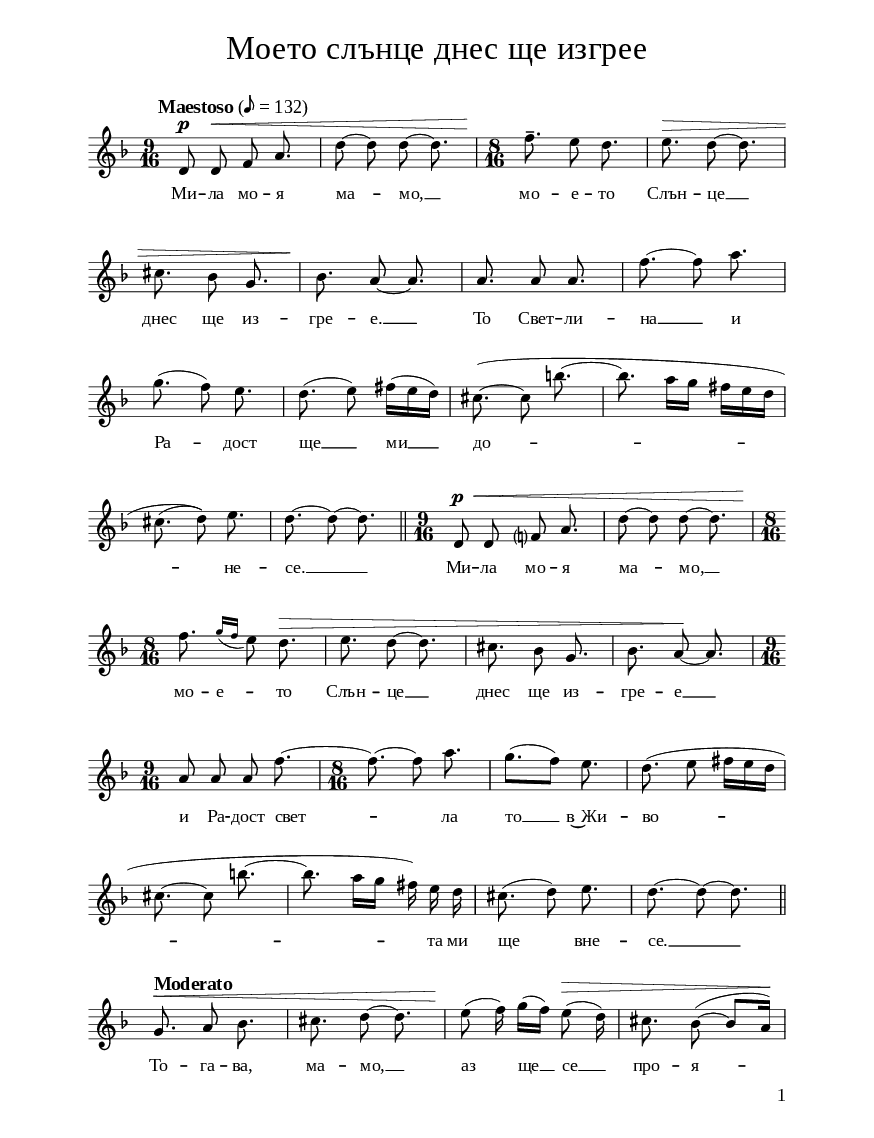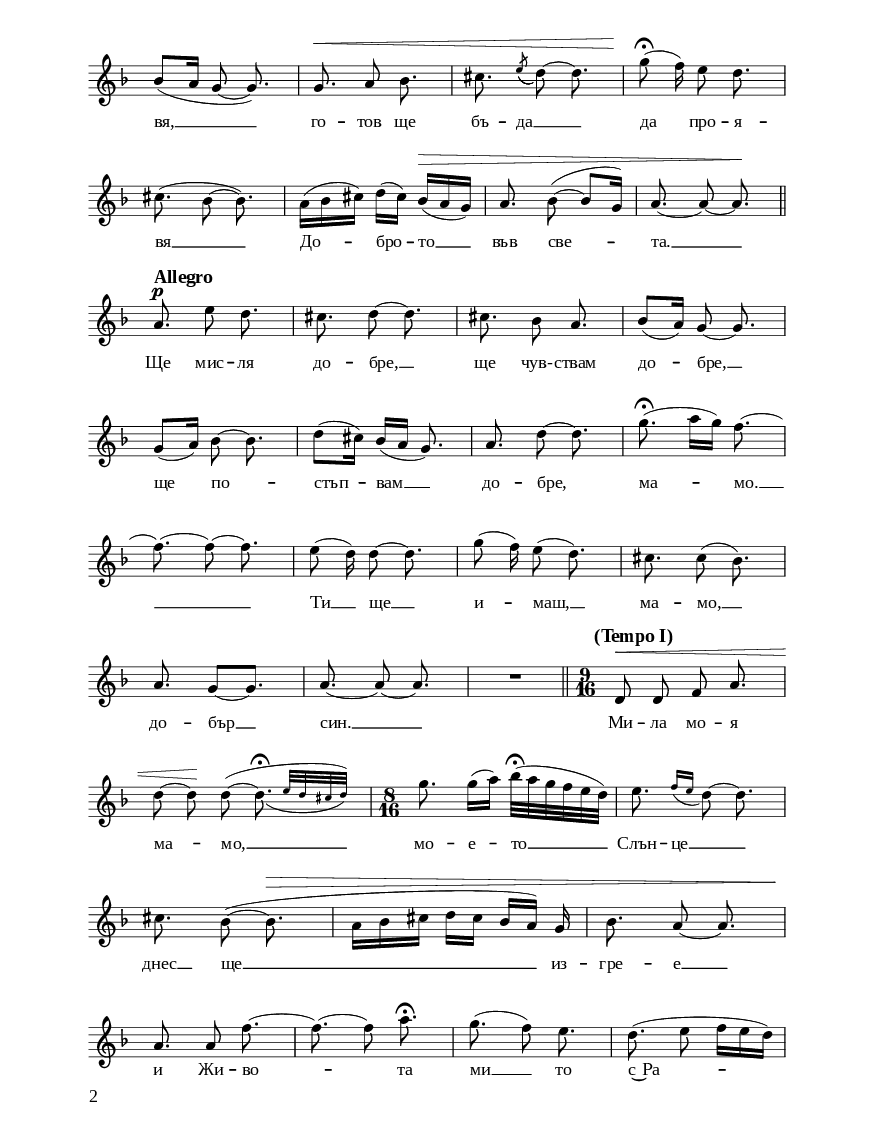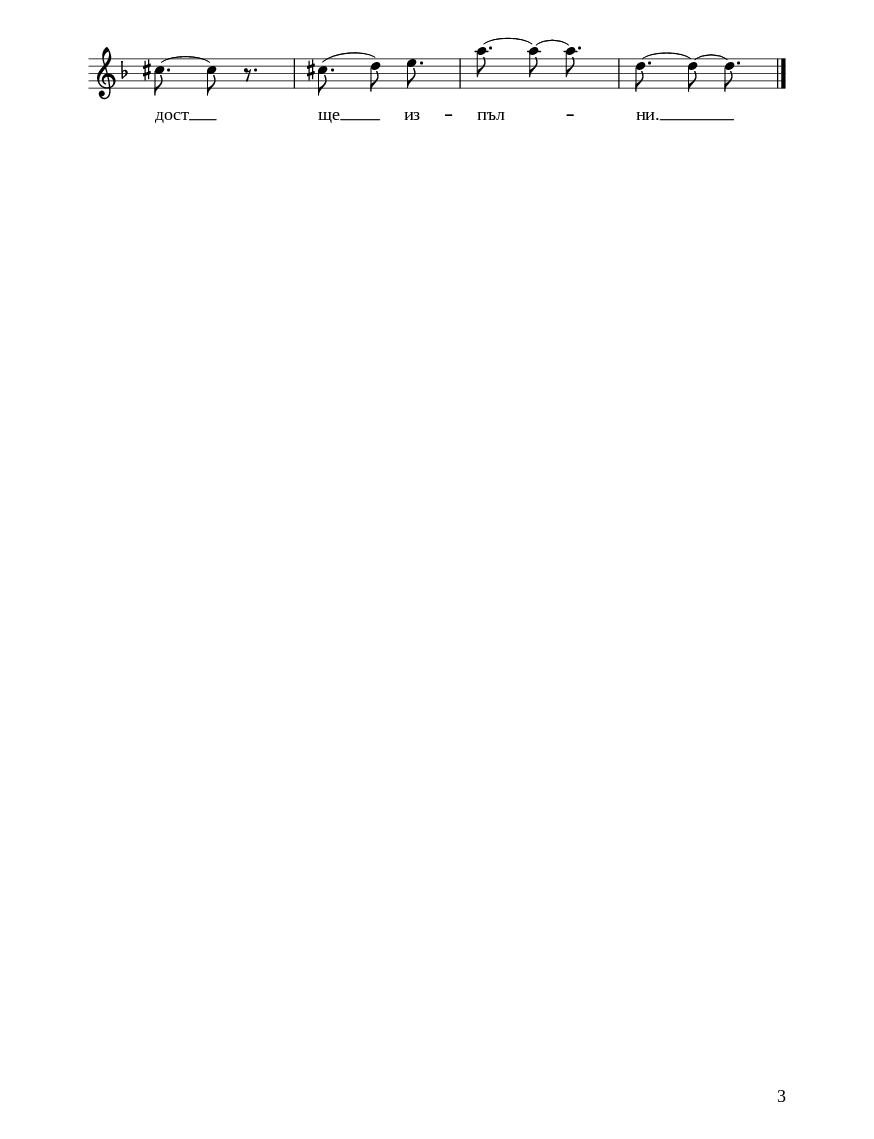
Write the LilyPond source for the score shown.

\version "2.24.2"

% include paper part and global functions
\include "include/globals.ily"

\bookpart {
  \label #'ref212
  \tocItem \markup "Моето слънце днес ще изгрее – Moeto slănce dnes šte izgree "
  \include "include/bookpart-paper.ily"
  \score {
    \include "include/score-layout.ily"

    \new Voice \absolute {
      \clef treble
      \key d \minor
      \time 9/16
      \tempoFunc "Maestoso" 8 "132"
      \autoBeamOff

      d'8 ^\p  d'8 ^\<  f'8  a'8. | % 2
      d''8 ~   d''8  d''8 ~  d''8.
      | % 3
      \time 8/16  | % 3
      f''8. -- ^\!  e''8  d''8. | % 4
      e''8. ^\>  d''8 ~  d''8. \break | % 5
      cis''8.  bes'8  g'8. | % 6
      bes'8. ^\!  a'8 ~   a'8. | % 7
      a'8.  a'8  a'8. | % 8
      f''8. ~   f''8  a''8. \break | % 9
      g''8. (   f''8 ) e''8. |
      d''8. (   e''8 )   fis''16 ( [
      e''16  d''16 ) ] | % 11
      cis''8. \=1( ~   cis''8  b''8. ~  | % 12
      b''8.  a''16 [  g''16 ]  fis''16
      [  e''16  d''16 ] \break | % 13
      cis''8. (   d''8 ) \=1)   e''8. | % 14
      d''8. ~   d''8 ~  d''8. \bar "||"
      \time 9/16  | % 15
      d'8 ^\p ^\<  d'8  f'?8  a'8. | % 16
      d''8 ~   d''8  d''8 ~  d''8.
      \break | % 17
      \time 8/16  | % 17
      f''8. ^\! \acciaccatura {  g''16 [  f''16 ] }
      e''8 d''8. ^\> | % 18
      e''8.  d''8 ~   d''8.  | % 19
      cis''8.  bes'8  g'8. |
      bes'8.  a'8 ~  ^\!  a'8.  \break | % 21
      \time 9/16  | % 21
      a'8  a'8  a'8   f''8. ~  | % 22
      \time 8/16  | % 22
      f''8. ~   f''8   a''8. | % 23
      g''8. ( [  f''8 ) ]  e''8. | % 24
      d''8. (   e''8   fis''16 [
      e''16  d''16 ] \break | % 25
      cis''8. ~   cis''8  b''8. ~  | % 26
      b''8.  a''16   [g''16 ] fis''16 )
      e''16  d''16 | % 27
      cis''8. (   d''8 )  e''8.  | % 28
      d''8. ~   d''8 ~  d''8.  \bar "||"
      \break | % 29
      \tempo "Moderato" g'8.^\<  a'8
      bes'8. |
      cis''8.  d''8 ~   d''8.  | % 31
      e''8 (  ^\!  f''16 )   g''16 (
      [f''16] )  e''8 ( ^\>  d''16 )  | % 32
      cis''8.   bes'8 ( ~   bes'8 [  a'16
      ) ] ^\! \break | % 33
      bes'8 (    [a'16]   g'8 ~  g'8. )  | % 34
      g'8. ^\<  a'8  bes'8. | % 35
      cis''8. \acciaccatura {  e''8 ( }  d''8 )
      ~  d''8. | % 36
      g''8 ( ^\fermata  _\!  f''16 )   e''8
      d''8.  | % 37
      cis''8. (   bes'8 ~  bes'8. )  | % 38
      a'16 ( [  bes'16  cis''16 ) ]
      d''16 ( [  cis''16 ) ]  bes'16 ( [ ^\>  a'16
      g'16 ) ] | % 39
      a'8.  bes'8 ( ~  bes'8 [  g'16 ) ] |

      a'8. ~   a'8 ~  a'8.  ^\! \bar "||"
      \break | % 41
       
      \tempo "Allegro" a'8. ^\p  e''8
      d''8. | % 42
      cis''8.  d''8 ~   d''8.  | % 43
      cis''8.  bes'8  a'8. | % 44
      bes'8 ( [  a'16 )  ] g'8 ~  g'8.  \break
      | % 45
      g'8 ( [  a'16 )  ] bes'8 ~  bes'8.  | % 46
      d''8 ( [  cis''16 ) ]  bes'16 ( [
      a'16 ] g'8. )  | % 47
      a'8.  d''8 ~   d''8. 
       | % 48
      g''8. ( ^\fermata  a''16 [  g''16 )
      ] f''8. ~ \break | % 49
      f''8. ~   f''8 ~  f''8.  |
      e''8 (   d''16 )  d''8 ~  d''8.
      | % 51
      g''8 (  f''16 )  e''8 (  d''8.
      )  | % 52
      cis''8.   cis''8 (  bes'8. )  \break | % 53
      a'8.  g'8 ~ [  g'8. ] | % 54
      a'8. ~   a'8 ~  a'8.  | % 55
      R2 \bar "||"
      \time 9/16  | % 56
      \tempo "(Tempo I)"
      d'8 ^\<  d'8  f'8  a'8. \break | % 57
      d''8 ~ d''8  ^\!  d''8 ~ (  \once \override PhrasingSlur.direction = #down \afterGrace d''8. \fermata   \( { e''32  [d'' cis'' d''\))]}
      | % 58
      \time 8/16  | % 58
      g''8.  g''16 ( [  a''16 ) ]
      bes''32 ( ^\fermata [  a''32  g''32  f''32
      e''32  d''32 ) ] | % 59
      e''8. \acciaccatura {  f''16 [  e''16 ] }
      d''8 ~  d''8. \break |
      cis''8.  bes'8 ( ~   bes'8.  ^\> | % 61
      a'16 [  bes'16  cis''16 ]  d''16
      [  cis''16 ]  bes'16 [  a'16 )  ] g'16
      | % 62
      bes'8.  a'8 ~   a'8. \break | % 63
      a'8. ^\!  a'8  f''8. ~ | % 64
      f''8. ~   f''8  a''8. ^\fermata  | % 65
      g''8. (   f''8 )   e''8. | % 66
      d''8. (   e''8   f''16 [  e''16
      d''16 ) ] \break | % 67
      cis''8. ~   cis''8  r8. | % 68
      cis''8. (   d''8 )   e''8. | % 69
      a''8. ~  a''8 ~  a''8. |

      d''8. ~  d''8 ~  d''8.  \bar "|."
    }

    \addlyrics {
      Ми -- ла мо -- я ма -- мо, __
      мо -- е -- то Слън -- це __ днес
      ще из -- гре -- е. __  То Свет --
      ли -- на __  и Ра -- дост ще __
      ми __ до  -- не -- се. __
      Ми -- ла мо -- я ма -- мо, __
      мо --  е -- то Слън -- це __
      днес ще из -- гре -- е  __ и
      Ра -- дост свет --  ла то __
      в~Жи -- во  --
      та ми ще
      вне -- се. __   То -- га -- ва, ма
      -- мо, __ аз  ще  __ се __  про
      -- я --  вя,  __  го --
      тов ще бъ -- да __ да  про
      -- я -- вя  __ До --  бро
      -- то  __  във све --
      та. __ Ще мис -- ля до --
      бре, __  ще "чув-" -- ствам до --
      бре, __  ще  по -- стъп --
      вам __   до -- бре,  ма --
      мо.  __   Ти __  ще __
      и -- маш, __  ма -- мо, __  до --
      бър __  син. __   Ми -- ла мо --
      я ма  --  мо, __ мо -- е -- то __
      Слън --  це __
      днес __ ще  __
      из -- гре -- е __  и Жи
      -- во --  та ми __  то с~Ра
      --    дост __  ще __  из
      -- пъл --  ни. __
    }

    \header {
      title = \titleFunc "Моето слънце днес ще изгрее" "Moeto slănce dnes šte izgree"
    }

    \midi{}

  } % score



  % include foreign translation(s) of the song
  

} % bookpart

% Più mosso
%
